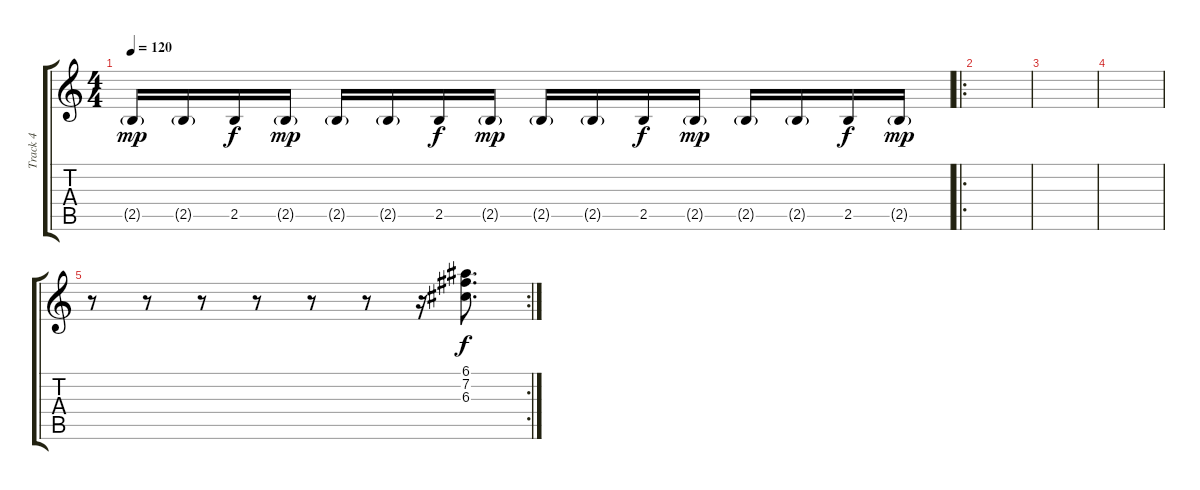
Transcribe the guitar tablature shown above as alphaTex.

\track ("Track 4" "Track 4") {instrument electricguitarjazz}
\staff {score tabs}
\tuning (E4 B3 G3 D3 A2 D2) {hide}
\ts (4 4)
\tempo 120
\clef g2
\ks c
2.5{g}.16{dy mp} 2.5{g}.16 2.5.16{dy f} 2.5{g}.16{dy mp} 2.5{g}.16 2.5{g}.16 2.5.16{dy f} 2.5{g}.16{dy mp} 2.5{g}.16 2.5{g}.16 2.5.16{dy f} 2.5{g}.16{dy mp} 2.5{g}.16 2.5{g}.16 2.5.16{dy f} 2.5{g}.16{dy mp} |
\ro
|
|
|
\rc 2
r.8 r.8 r.8 r.8 r.8 r.8 r.16 (6.1 7.2 6.3).8{d dy f}
